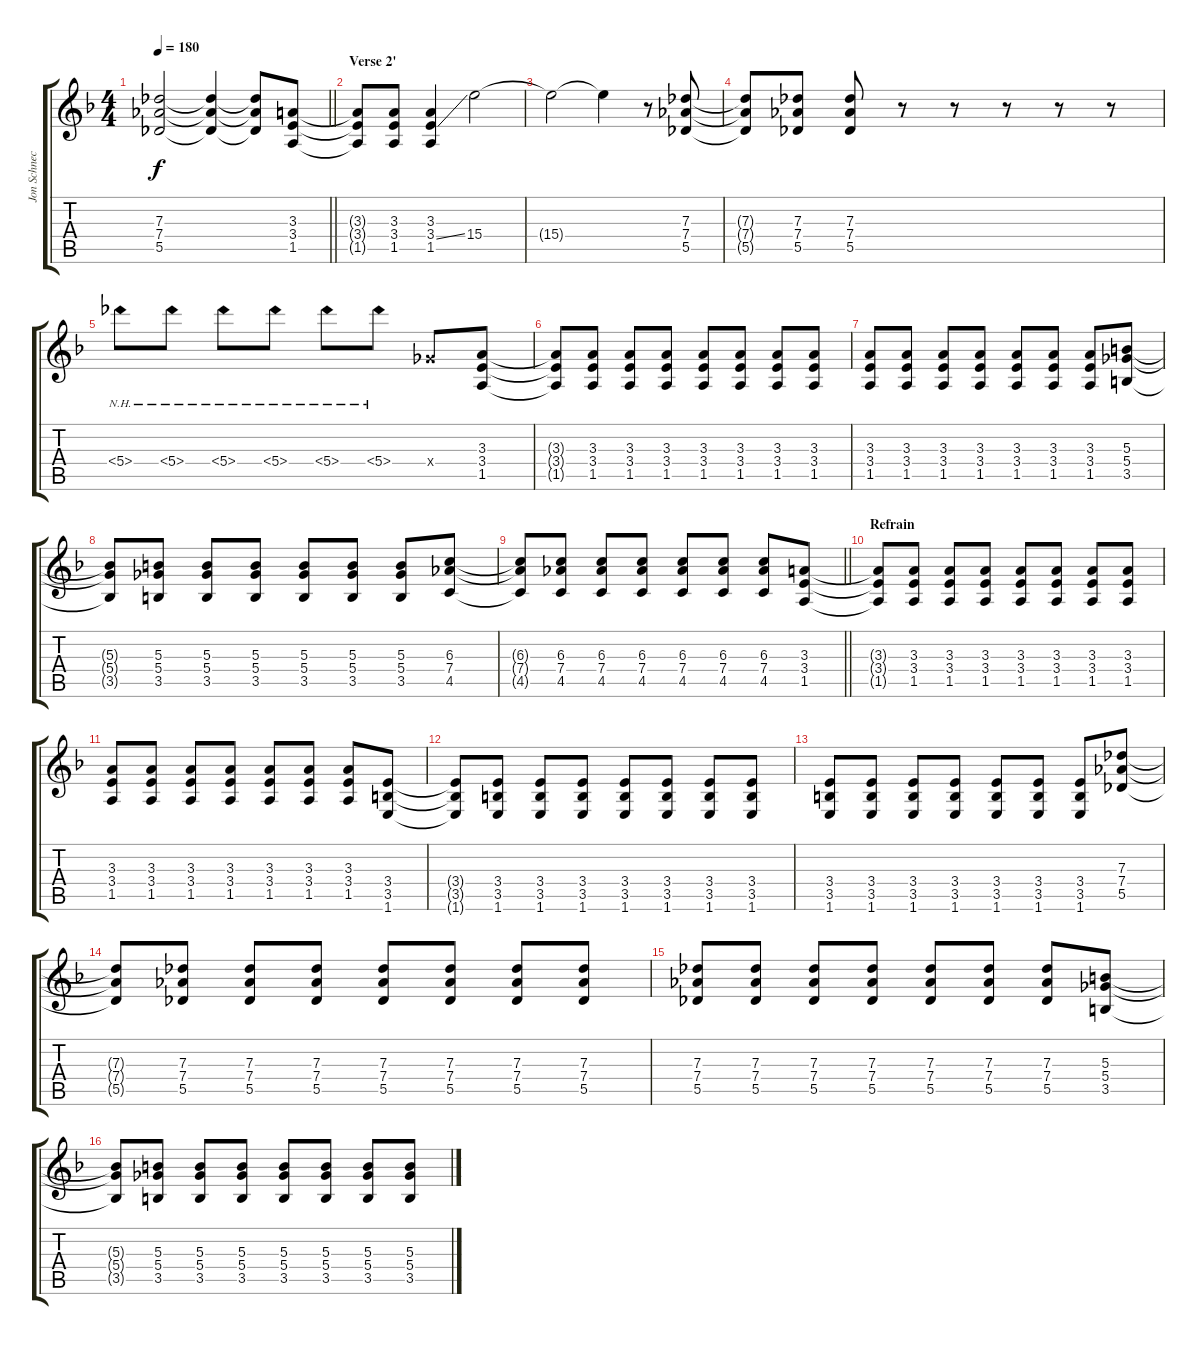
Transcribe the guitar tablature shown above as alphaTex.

\track ("Jon Schneck (Guitar)" "Jon Schnec") {instrument distortionguitar}
\staff {score tabs}
\tuning (Eb4 Bb3 Gb3 Db3 Ab2 Eb2) {hide}
\ts (4 4)
\tempo 180
\clef g2
\barLineRight lightlight
\ks dminor
(7.3 7.4 5.5).2{dy f} (7.3{t} 7.4{t} 5.5{t}).4 (7.3{t} 7.4{t} 5.5{t}).8 (3.3 3.4 1.5).8 |
\section ("" "Verse 2'")
(3.3{t} 3.4{t} 1.5{t}).8 (3.3 3.4 1.5).8 (3.3 3.4{ss} 1.5).4 15.4.2 |
15.4{t}.2 15.4{t}.4 r.8 (7.3 7.4 5.5).8 |
(7.3{t} 7.4{t} 5.5{t}).8 (7.3 7.4 5.5).8 (7.3 7.4 5.5).8 r.8 r.8 r.8 r.8 r.8 |
5.4{nh}.8 5.4{nh}.8 5.4{nh}.8 5.4{nh}.8 5.4{nh}.8 5.4{nh}.8 5.4{x}.8 (3.3 3.4 1.5).8 |
(3.3{t} 3.4{t} 1.5{t}).8 (3.3 3.4 1.5).8 (3.3 3.4 1.5).8 (3.3 3.4 1.5).8 (3.3 3.4 1.5).8 (3.3 3.4 1.5).8 (3.3 3.4 1.5).8 (3.3 3.4 1.5).8 |
(3.3 3.4 1.5).8 (3.3 3.4 1.5).8 (3.3 3.4 1.5).8 (3.3 3.4 1.5).8 (3.3 3.4 1.5).8 (3.3 3.4 1.5).8 (3.3 3.4 1.5).8 (5.3 5.4 3.5).8 |
(5.3{t} 5.4{t} 3.5{t}).8 (5.3 5.4 3.5).8 (5.3 5.4 3.5).8 (5.3 5.4 3.5).8 (5.3 5.4 3.5).8 (5.3 5.4 3.5).8 (5.3 5.4 3.5).8 (6.3 7.4 4.5).8 |
\barLineRight lightlight
(6.3{t} 7.4{t} 4.5{t}).8 (6.3 7.4 4.5).8 (6.3 7.4 4.5).8 (6.3 7.4 4.5).8 (6.3 7.4 4.5).8 (6.3 7.4 4.5).8 (6.3 7.4 4.5).8 (3.3 3.4 1.5).8 |
\section ("" "Refrain")
(3.3{t} 3.4{t} 1.5{t}).8 (3.3 3.4 1.5).8 (3.3 3.4 1.5).8 (3.3 3.4 1.5).8 (3.3 3.4 1.5).8 (3.3 3.4 1.5).8 (3.3 3.4 1.5).8 (3.3 3.4 1.5).8 |
(3.3 3.4 1.5).8 (3.3 3.4 1.5).8 (3.3 3.4 1.5).8 (3.3 3.4 1.5).8 (3.3 3.4 1.5).8 (3.3 3.4 1.5).8 (3.3 3.4 1.5).8 (3.4 3.5 1.6).8 |
(3.4{t} 3.5{t} 1.6{t}).8 (3.4 3.5 1.6).8 (3.4 3.5 1.6).8 (3.4 3.5 1.6).8 (3.4 3.5 1.6).8 (3.4 3.5 1.6).8 (3.4 3.5 1.6).8 (3.4 3.5 1.6).8 |
(3.4 3.5 1.6).8 (3.4 3.5 1.6).8 (3.4 3.5 1.6).8 (3.4 3.5 1.6).8 (3.4 3.5 1.6).8 (3.4 3.5 1.6).8 (3.4 3.5 1.6).8 (7.3 7.4 5.5).8 |
(7.3{t} 7.4{t} 5.5{t}).8 (7.3 7.4 5.5).8 (7.3 7.4 5.5).8 (7.3 7.4 5.5).8 (7.3 7.4 5.5).8 (7.3 7.4 5.5).8 (7.3 7.4 5.5).8 (7.3 7.4 5.5).8 |
(7.3 7.4 5.5).8 (7.3 7.4 5.5).8 (7.3 7.4 5.5).8 (7.3 7.4 5.5).8 (7.3 7.4 5.5).8 (7.3 7.4 5.5).8 (7.3 7.4 5.5).8 (5.3 5.4 3.5).8 |
(5.3{t} 5.4{t} 3.5{t}).8 (5.3 5.4 3.5).8 (5.3 5.4 3.5).8 (5.3 5.4 3.5).8 (5.3 5.4 3.5).8 (5.3 5.4 3.5).8 (5.3 5.4 3.5).8 (5.3 5.4 3.5).8
